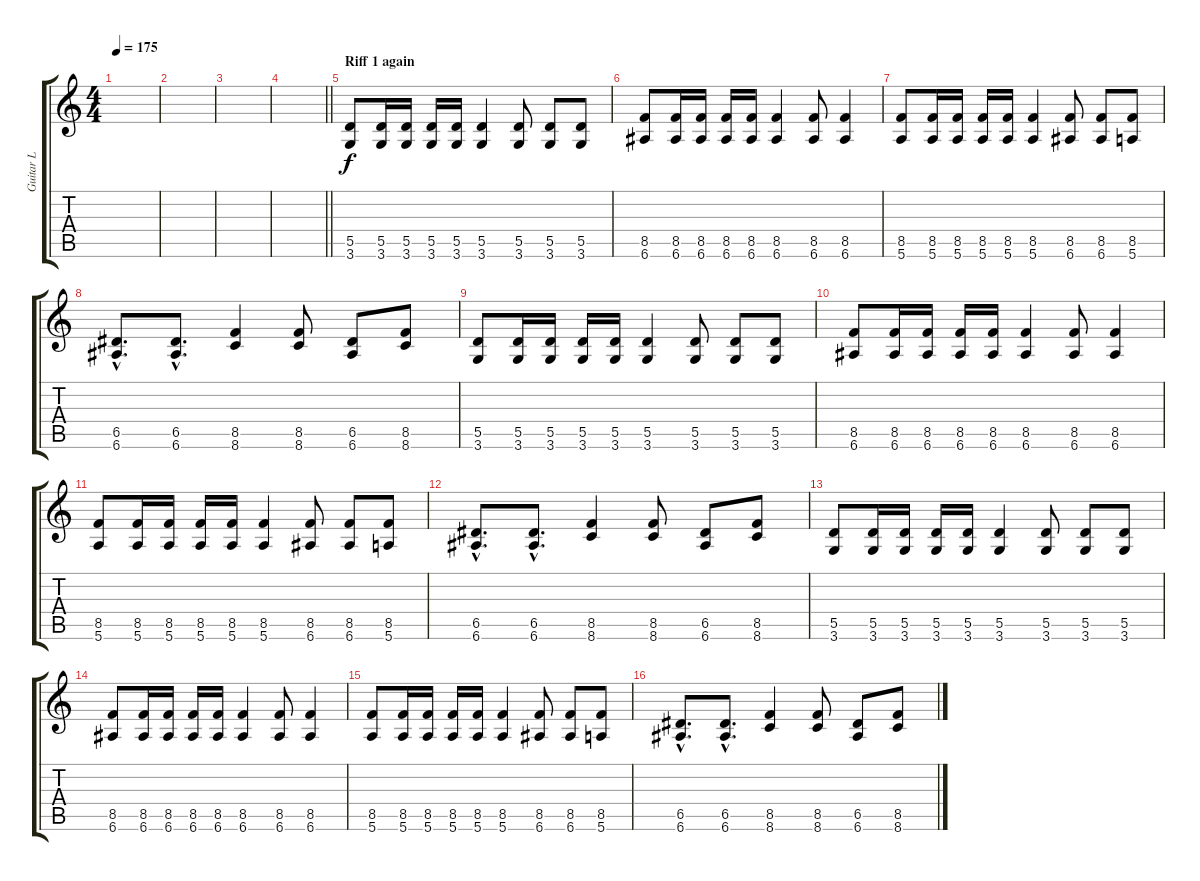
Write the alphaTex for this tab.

\track ("Guitar L" "Guitar L") {instrument distortionguitar}
\staff {score tabs}
\tuning (E4 B3 G3 D3 A2 E2) {hide}
\ts (4 4)
\tempo 175
\clef g2
\ks c
|
|
|
\barLineRight lightlight
|
\section ("" "Riff 1 again")
(5.5 3.6).8 (5.5 3.6).16 (5.5 3.6).16 (5.5 3.6).16 (5.5 3.6).16 (5.5 3.6).4 (5.5 3.6).8 (5.5 3.6).8 (5.5 3.6).8 |
(8.5 6.6).8 (8.5 6.6).16 (8.5 6.6).16 (8.5 6.6).16 (8.5 6.6).16 (8.5 6.6).4 (8.5 6.6).8 (8.5 6.6).4 |
(8.5 5.6).8 (8.5 5.6).16 (8.5 5.6).16 (8.5 5.6).16 (8.5 5.6).16 (8.5 5.6).4 (8.5 6.6).8 (8.5 6.6).8 (8.5 5.6).8 |
(6.5{hac} 6.6{hac}).8{d} (6.5{hac} 6.6{hac}).8{d} (8.5 8.6).4 (8.5 8.6).8 (6.5 6.6).8 (8.5 8.6).8 |
(5.5 3.6).8 (5.5 3.6).16 (5.5 3.6).16 (5.5 3.6).16 (5.5 3.6).16 (5.5 3.6).4 (5.5 3.6).8 (5.5 3.6).8 (5.5 3.6).8 |
(8.5 6.6).8 (8.5 6.6).16 (8.5 6.6).16 (8.5 6.6).16 (8.5 6.6).16 (8.5 6.6).4 (8.5 6.6).8 (8.5 6.6).4 |
(8.5 5.6).8 (8.5 5.6).16 (8.5 5.6).16 (8.5 5.6).16 (8.5 5.6).16 (8.5 5.6).4 (8.5 6.6).8 (8.5 6.6).8 (8.5 5.6).8 |
(6.5{hac} 6.6{hac}).8{d} (6.5{hac} 6.6{hac}).8{d} (8.5 8.6).4 (8.5 8.6).8 (6.5 6.6).8 (8.5 8.6).8 |
(5.5 3.6).8 (5.5 3.6).16 (5.5 3.6).16 (5.5 3.6).16 (5.5 3.6).16 (5.5 3.6).4 (5.5 3.6).8 (5.5 3.6).8 (5.5 3.6).8 |
(8.5 6.6).8 (8.5 6.6).16 (8.5 6.6).16 (8.5 6.6).16 (8.5 6.6).16 (8.5 6.6).4 (8.5 6.6).8 (8.5 6.6).4 |
(8.5 5.6).8 (8.5 5.6).16 (8.5 5.6).16 (8.5 5.6).16 (8.5 5.6).16 (8.5 5.6).4 (8.5 6.6).8 (8.5 6.6).8 (8.5 5.6).8 |
(6.5{hac} 6.6{hac}).8{d} (6.5{hac} 6.6{hac}).8{d} (8.5 8.6).4 (8.5 8.6).8 (6.5 6.6).8 (8.5 8.6).8
